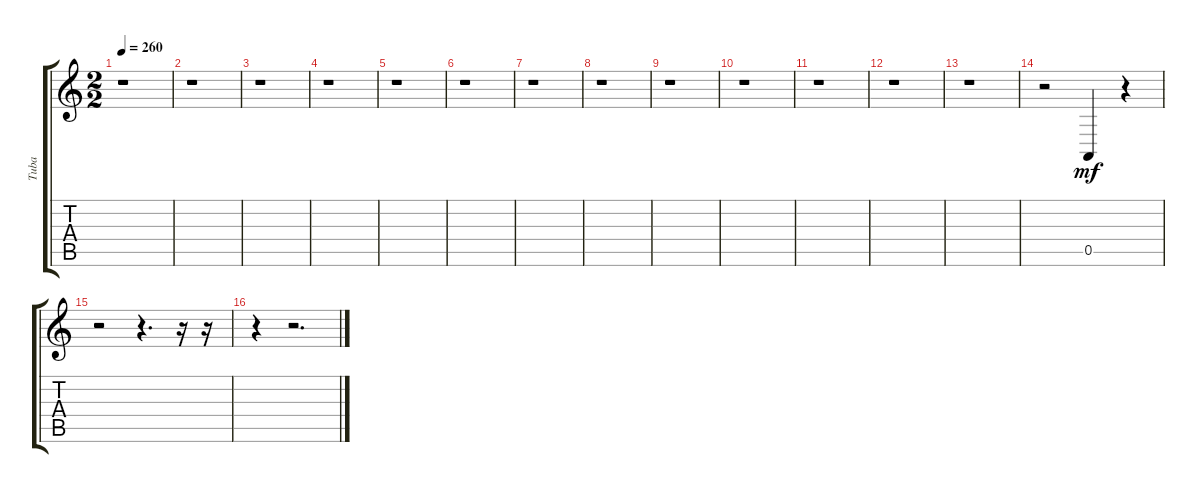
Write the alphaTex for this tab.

\track ("Tuba" "Tuba") {instrument tuba}
\staff {score tabs}
\tuning (E4 B3 G3 D3 A2 E2) {hide}
\ts (2 2)
\tempo 260
\clef g2
\ks c
r.1{dy mp} |
r.1 |
r.1 |
r.1 |
r.1 |
r.1 |
r.1 |
r.1 |
r.1 |
r.1 |
r.1 |
r.1 |
r.1 |
r.2 0.5.4{dy mf} r.4 |
r.2 r.4{d} r.16 r.16 |
r.4 r.2{d}
